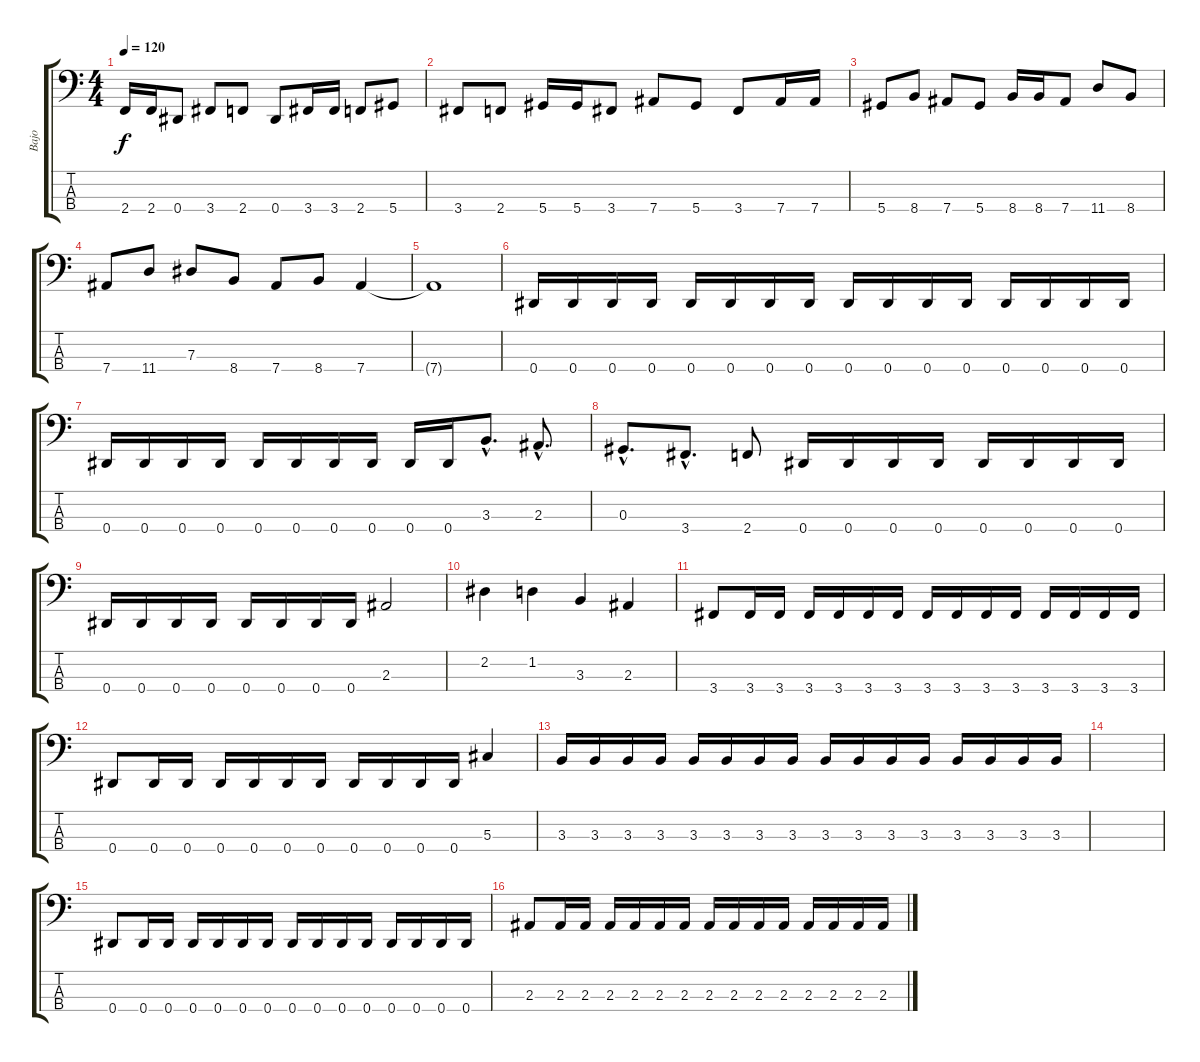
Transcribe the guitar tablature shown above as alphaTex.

\track ("Bajo" "Bajo") {instrument electricbassfinger}
\staff {score tabs}
\tuning (Gb2 Db2 Ab1 Eb1) {hide}
\ts (4 4)
\tempo 120
\clef f4
\ks c
2.4.16{dy f} 2.4.16 0.4.8 3.4.8 2.4.8 0.4.8 3.4.16 3.4.16 2.4.8 5.4.8 |
3.4.8 2.4.8 5.4.16 5.4.16 3.4.8 7.4.8 5.4.8 3.4.8 7.4.16 7.4.16 |
5.4.8 8.4.8 7.4.8 5.4.8 8.4.16 8.4.16 7.4.8 11.4.8 8.4.8 |
7.4.8 11.4.8 7.3.8 8.4.8 7.4.8 8.4.8 7.4.4 |
7.4{t}.1 |
0.4.16 0.4.16 0.4.16 0.4.16 0.4.16 0.4.16 0.4.16 0.4.16 0.4.16 0.4.16 0.4.16 0.4.16 0.4.16 0.4.16 0.4.16 0.4.16 |
0.4.16 0.4.16 0.4.16 0.4.16 0.4.16 0.4.16 0.4.16 0.4.16 0.4.16 0.4.16 3.3{hac}.8{d} 2.3{hac}.8{d} |
0.3{hac}.8{d} 3.4{hac}.8{d} 2.4.8 0.4.16 0.4.16 0.4.16 0.4.16 0.4.16 0.4.16 0.4.16 0.4.16 |
0.4.16 0.4.16 0.4.16 0.4.16 0.4.16 0.4.16 0.4.16 0.4.16 2.3.2 |
2.2.4 1.2.4 3.3.4 2.3.4 |
3.4.8 3.4.16 3.4.16 3.4.16 3.4.16 3.4.16 3.4.16 3.4.16 3.4.16 3.4.16 3.4.16 3.4.16 3.4.16 3.4.16 3.4.16 |
0.4.8 0.4.16 0.4.16 0.4.16 0.4.16 0.4.16 0.4.16 0.4.16 0.4.16 0.4.16 0.4.16 5.3.4 |
3.3.16 3.3.16 3.3.16 3.3.16 3.3.16 3.3.16 3.3.16 3.3.16 3.3.16 3.3.16 3.3.16 3.3.16 3.3.16 3.3.16 3.3.16 3.3.16 |
|
0.4.8 0.4.16 0.4.16 0.4.16 0.4.16 0.4.16 0.4.16 0.4.16 0.4.16 0.4.16 0.4.16 0.4.16 0.4.16 0.4.16 0.4.16 |
2.3.8 2.3.16 2.3.16 2.3.16 2.3.16 2.3.16 2.3.16 2.3.16 2.3.16 2.3.16 2.3.16 2.3.16 2.3.16 2.3.16 2.3.16
